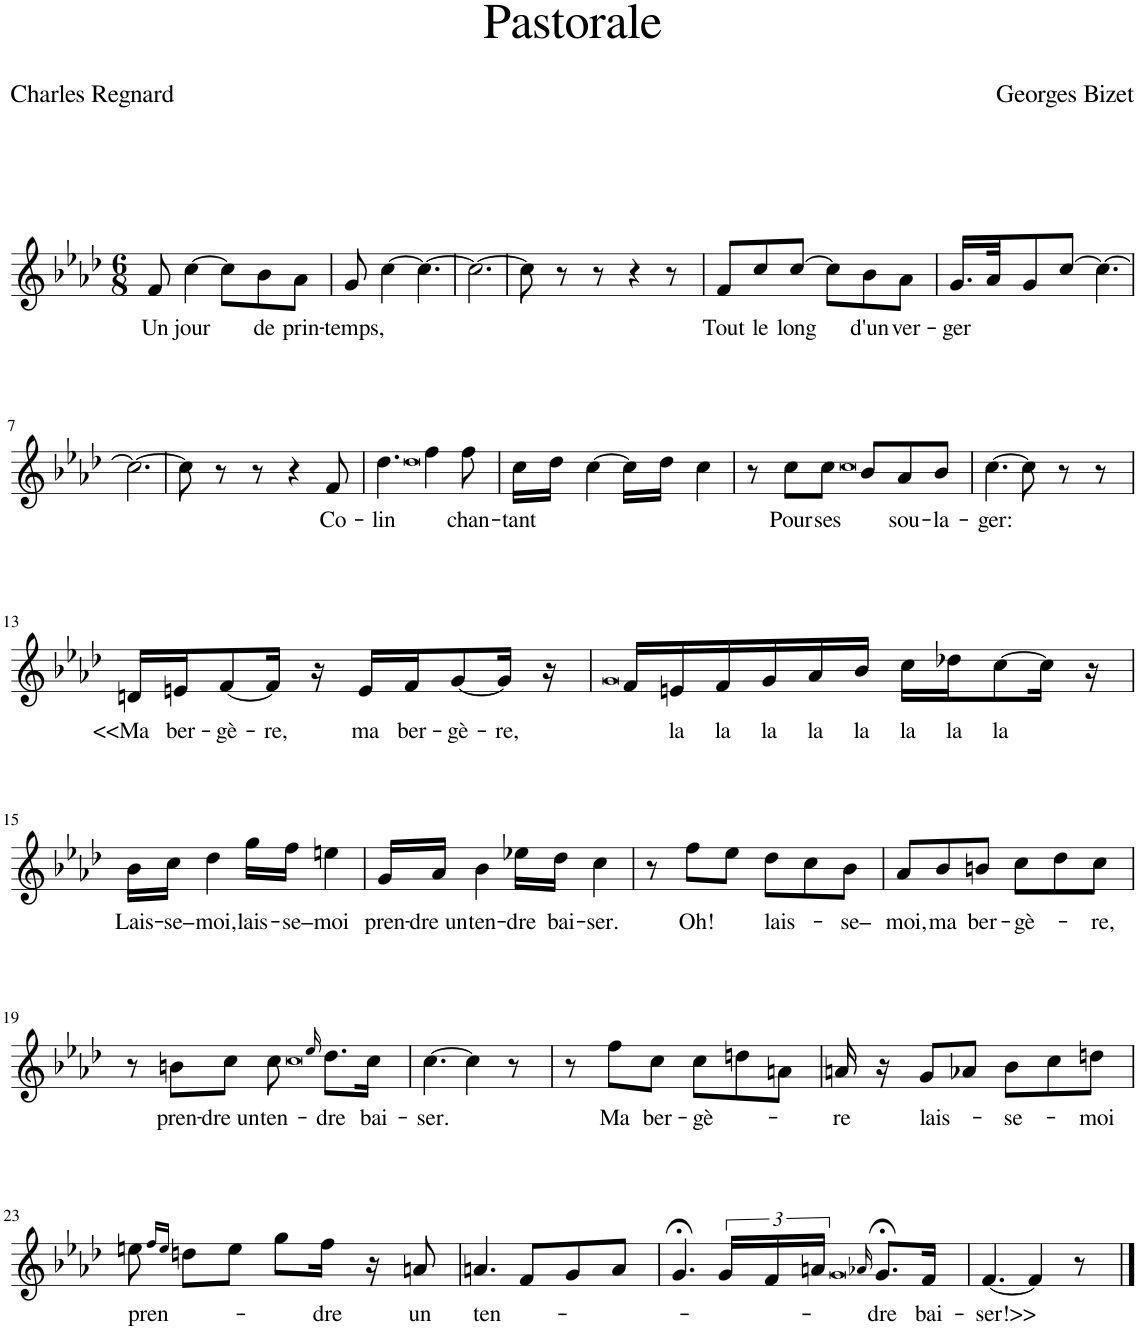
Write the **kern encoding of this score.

**kern	**text
*part1	*part1
*staff1	*staff1
*I"Piano	*
*I'Pno	*
*clefG2	*
*k[b-e-a-d-]	*
*M6/8	*
=1	=1
!	!LO:LY:b
8f/	Un
!	!LO:LY:b
[4cc\	jour
8cc\L]	.
!	!LO:LY:b
8b-\	de
!	!LO:LY:b
8a-\J	prin-
=2	=2
!	!LO:LY:b
8g/	-temps,
[4cc\	.
4.cc\_	.
=3	=3
2.cc\_	.
=4	=4
8cc\]	.
8r	.
8r	.
4r	.
8r	.
=5	=5
!	!LO:LY:b
8f/L	Tout
!	!LO:LY:b
8cc/	le
!	!LO:LY:b
[8cc/J	long
8cc\L]	.
!	!LO:LY:b
8b-\	d'un
!	!LO:LY:b
8a-\J	ver-
=6	=6
!	!LO:LY:b
16.g/LL	-ger
32a-/JK	.
8g/	.
[8cc/J	.
4.cc\_	.
!!LO:LB:g=z
=7	=7
2.cc\_	.
=8	=8
8cc\]	.
8r	.
8r	.
4r	.
!	!LO:LY:b
8f/	Co-
=9	=9
!	!LO:LY:b
4.dd-\	-lin
0qdd-	.
4ff\	.
!	!LO:LY:b
8ff\	-chan-
=10	=10
!	!LO:LY:b
16cc\LL	-tant
16dd-\JJ	.
[4cc\	.
16cc\LL]	.
16dd-\JJ	.
4cc\	.
=11	=11
8r	.
!	!LO:LY:b
8cc\L	Pour
!	!LO:LY:b
8cc\J	ses
0qcc	.
8b-/L	.
!	!LO:LY:b
8a-/	sou-
!	!LO:LY:b
8b-/J	-la-
=12	=12
!	!LO:LY:b
[4.cc\	-ger:
8cc\]	.
8r	.
8r	.
!!LO:LB:g=z
=13	=13
!	!LO:LY:b
16dn/LL	<<Ma
!	!LO:LY:b
16en/J	ber-
!	!LO:LY:b
[8f/	-gè-
!	!LO:LY:b
16f/Jk]	-re,
16r	.
!	!LO:LY:b
16e/LL	ma
!	!LO:LY:b
16f/J	ber-
!	!LO:LY:b
[8g/	-gè-
!	!LO:LY:b
16g/Jk]	-re,
16r	.
=14	=14
0qg	.
16f/LL	.
!	!LO:LY:b
16en/	la
!	!LO:LY:b
16f/	la
!	!LO:LY:b
16g/	la
!	!LO:LY:b
16a-/	la
!	!LO:LY:b
16b-/JJ	la
!	!LO:LY:b
16cc\LL	la
!	!LO:LY:b
16dd-X\J	la
!	!LO:LY:b
[8cc\	la
16cc\Jk]	.
16r	.
!!LO:LB:g=z
=15	=15
!	!LO:LY:b
16b-\LL	Lais-
!	!LO:LY:b
16cc\JJ	-se–
!	!LO:LY:b
4dd-\	moi,
!	!LO:LY:b
16gg\LL	lais-
!	!LO:LY:b
16ff\JJ	-se–
!	!LO:LY:b
4een\	moi
=16	=16
!	!LO:LY:b
16g/LL	pren-
!	!LO:LY:b
16a-/JJ	-dre un
!	!LO:LY:b
4b-\	ten-
!	!LO:LY:b
16ee-X\LL	-dre
!	!LO:LY:b
16dd-\JJ	bai-
!	!LO:LY:b
4cc\	-ser.
=17	=17
8r	.
!	!LO:LY:b
8ff\L	Oh!
8ee-\J	.
!	!LO:LY:b
8dd-\L	lais-
8cc\	.
!	!LO:LY:b
8b-\J	-se–
=18	=18
!	!LO:LY:b
8a-/L	moi,
!	!LO:LY:b
8b-/	ma
!	!LO:LY:b
8bn/J	ber-
!	!LO:LY:b
8cc\L	-gè-
8dd-\	.
!	!LO:LY:b
8cc\J	-re,
!!LO:LB:g=z
=19	=19
8r	.
!	!LO:LY:b
8bn\L	pren-
!	!LO:LY:b
8cc\J	-dre un
!	!LO:LY:b
8cc\	ten-
0qcc	.
16qee-/	.
!	!LO:LY:b
8.dd-\L	-dre
!	!LO:LY:b
16cc\Jk	bai-
=20	=20
!	!LO:LY:b
[4.cc\	-ser.
4cc\]	.
8r	.
=21	=21
8r	.
!	!LO:LY:b
8ff\L	Ma
!	!LO:LY:b
8cc\J	ber-
!	!LO:LY:b
8cc\L	-gè-
8ddn\	.
8an\J	.
=22	=22
!	!LO:LY:b
16an/	-re
16r	.
!	!LO:LY:b
8g/L	lais-
8a-X/J	.
!	!LO:LY:b
8b-\L	-se-
8cc\	.
!	!LO:LY:b
8ddn\J	moi
!!LO:LB:g=z
=23	=23
!	!LO:LY:b
8een\	pren-
16qff/LL	.
16qee/JJ	.
8ddn\L	.
8ee\J	.
8gg\L	.
!	!LO:LY:b
16ff\Jk	-dre
16r	.
!	!LO:LY:b
8an/	un
=24	=24
!	!LO:LY:b
4.an/	ten-
8f/L	.
8g/	.
8a/J	.
=25	=25
4.g;</	.
24g/LL	.
24f/	.
24an/JJ	.
0qg	.
16qa-X/	.
!	!LO:LY:b
8.g;</L	-dre
!	!LO:LY:b
16f/Jk	bai-
=26	=26
!	!LO:LY:b
[4.f/	-ser!>>
4f/]	.
8r	.
==	==
*-	*-
